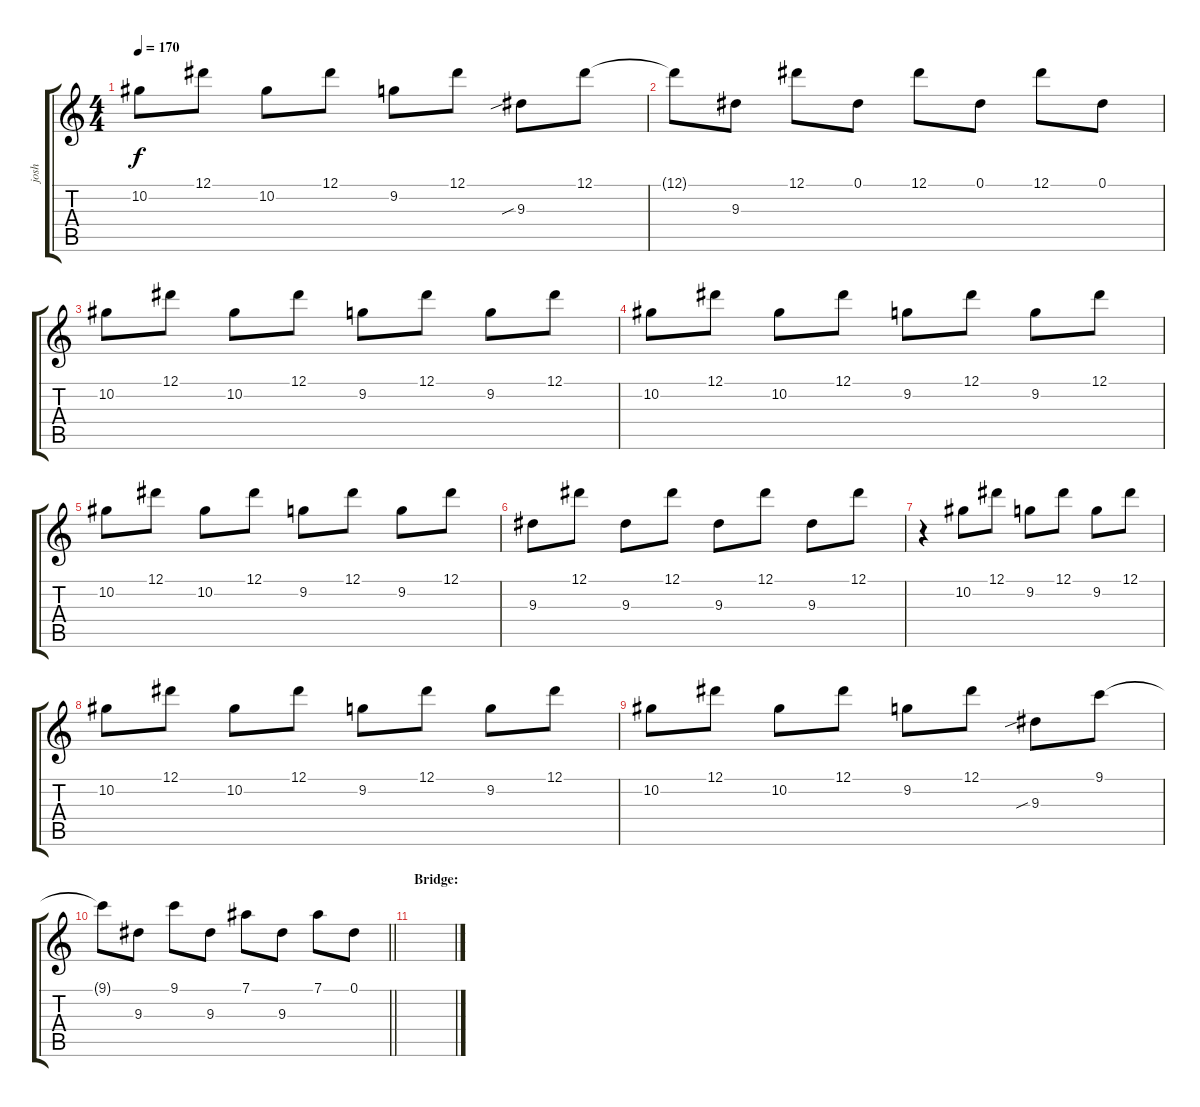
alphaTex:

\track ("josh" "josh") {instrument distortionguitar}
\staff {score tabs}
\tuning (Eb4 Bb3 Gb3 Db3 Ab2 Db2) {hide}
\ts (4 4)
\tempo 170
\clef g2
\ks c
10.2.8{dy f} 12.1.8 10.2.8 12.1.8 9.2.8 12.1.8 9.3{sib}.8 12.1.8 |
12.1{t}.8 9.3.8 12.1.8 0.1.8 12.1.8 0.1.8 12.1.8 0.1.8 |
10.2.8 12.1.8 10.2.8 12.1.8 9.2.8 12.1.8 9.2.8 12.1.8 |
10.2.8 12.1.8 10.2.8 12.1.8 9.2.8 12.1.8 9.2.8 12.1.8 |
10.2.8 12.1.8 10.2.8 12.1.8 9.2.8 12.1.8 9.2.8 12.1.8 |
9.3.8 12.1.8 9.3.8 12.1.8 9.3.8 12.1.8 9.3.8 12.1.8 |
r.4 10.2.8 12.1.8 9.2.8 12.1.8 9.2.8 12.1.8 |
10.2.8 12.1.8 10.2.8 12.1.8 9.2.8 12.1.8 9.2.8 12.1.8 |
10.2.8 12.1.8 10.2.8 12.1.8 9.2.8 12.1.8 9.3{sib}.8 9.1.8 |
\barLineRight lightlight
9.1{t}.8 9.3.8 9.1.8 9.3.8 7.1.8 9.3.8 7.1.8 0.1.8 |
\section ("" "Bridge:")
